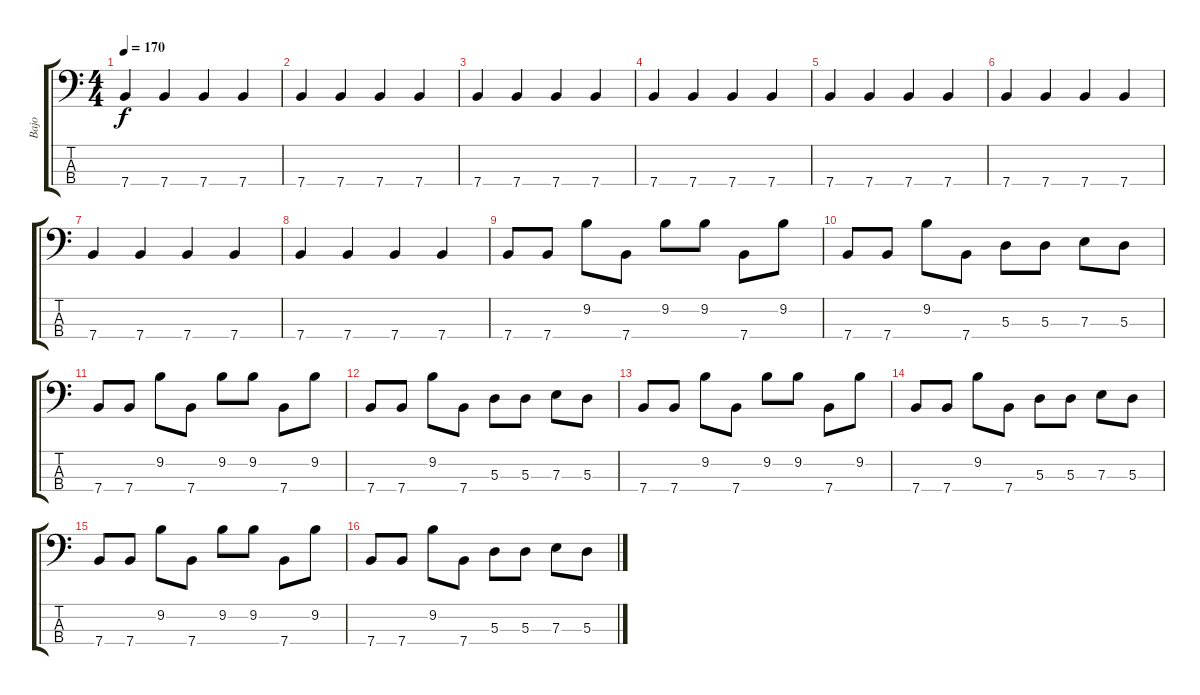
\track ("Bajo" "Bajo") {instrument electricbassfinger}
\staff {score tabs}
\tuning (G2 D2 A1 E1) {hide}
\ts (4 4)
\tempo 170
\clef f4
\ks c
7.4.4{dy f instrument electricbassfinger} 7.4.4 7.4.4 7.4.4 |
7.4.4 7.4.4 7.4.4 7.4.4 |
7.4.4 7.4.4 7.4.4 7.4.4 |
7.4.4 7.4.4 7.4.4 7.4.4 |
7.4.4 7.4.4 7.4.4 7.4.4 |
7.4.4 7.4.4 7.4.4 7.4.4 |
7.4.4 7.4.4 7.4.4 7.4.4 |
7.4.4 7.4.4 7.4.4 7.4.4 |
7.4.8 7.4.8 9.2.8 7.4.8 9.2.8 9.2.8 7.4.8 9.2.8 |
7.4.8 7.4.8 9.2.8 7.4.8 5.3.8 5.3.8 7.3.8 5.3.8 |
7.4.8 7.4.8 9.2.8 7.4.8 9.2.8 9.2.8 7.4.8 9.2.8 |
7.4.8 7.4.8 9.2.8 7.4.8 5.3.8 5.3.8 7.3.8 5.3.8 |
7.4.8 7.4.8 9.2.8 7.4.8 9.2.8 9.2.8 7.4.8 9.2.8 |
7.4.8 7.4.8 9.2.8 7.4.8 5.3.8 5.3.8 7.3.8 5.3.8 |
7.4.8 7.4.8 9.2.8 7.4.8 9.2.8 9.2.8 7.4.8 9.2.8 |
7.4.8 7.4.8 9.2.8 7.4.8 5.3.8 5.3.8 7.3.8 5.3.8
